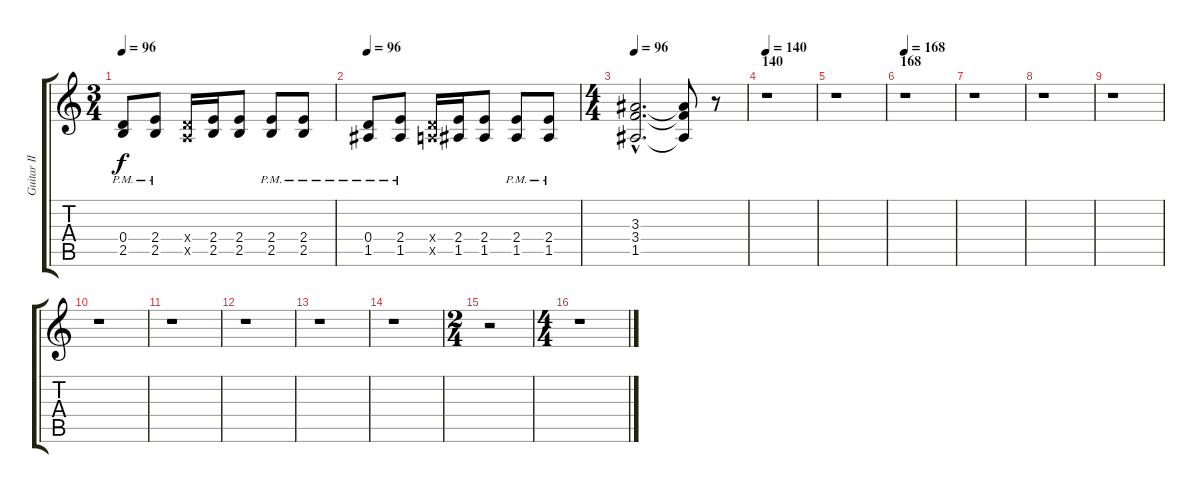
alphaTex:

\track ("Guitar II" "Guitar II") {instrument distortionguitar}
\staff {score tabs}
\tuning (E4 B3 G3 D3 A2 E2) {hide}
\ts (3 4)
\tempo 96
\clef g2
\ks c
(0.4{pm} 2.5{pm}).8{dy f instrument overdrivenguitar} (2.4{pm} 2.5{pm}).8 (0.4{x} 0.5{x}).16 (2.4 2.5).16 (2.4 2.5).8 (2.4{pm} 2.5{pm}).8 (2.4{pm} 2.5{pm}).8 |
\tempo 96
(0.4{pm} 1.5{pm}).8{instrument overdrivenguitar} (2.4{pm} 1.5{pm}).8 (0.4{x} 0.5{x}).16 (2.4 1.5).16 (2.4 1.5).8 (2.4{pm} 1.5{pm}).8 (2.4{pm} 1.5{pm}).8 |
\ts (4 4)
\tempo 96
(3.3{hac} 3.4{hac} 1.5{hac}).2{d} (3.3{t} 3.4{t} 1.5{t}).8 r.8 |
\section ("" "140")
\tempo 140
r.1 |
r.1 |
\section ("" "168")
\tempo 168
r.1 |
r.1 |
r.1 |
r.1 |
r.1 |
r.1 |
r.1 |
r.1 |
r.1 |
\ts (2 4)
r.2 |
\ts (4 4)
r.1
